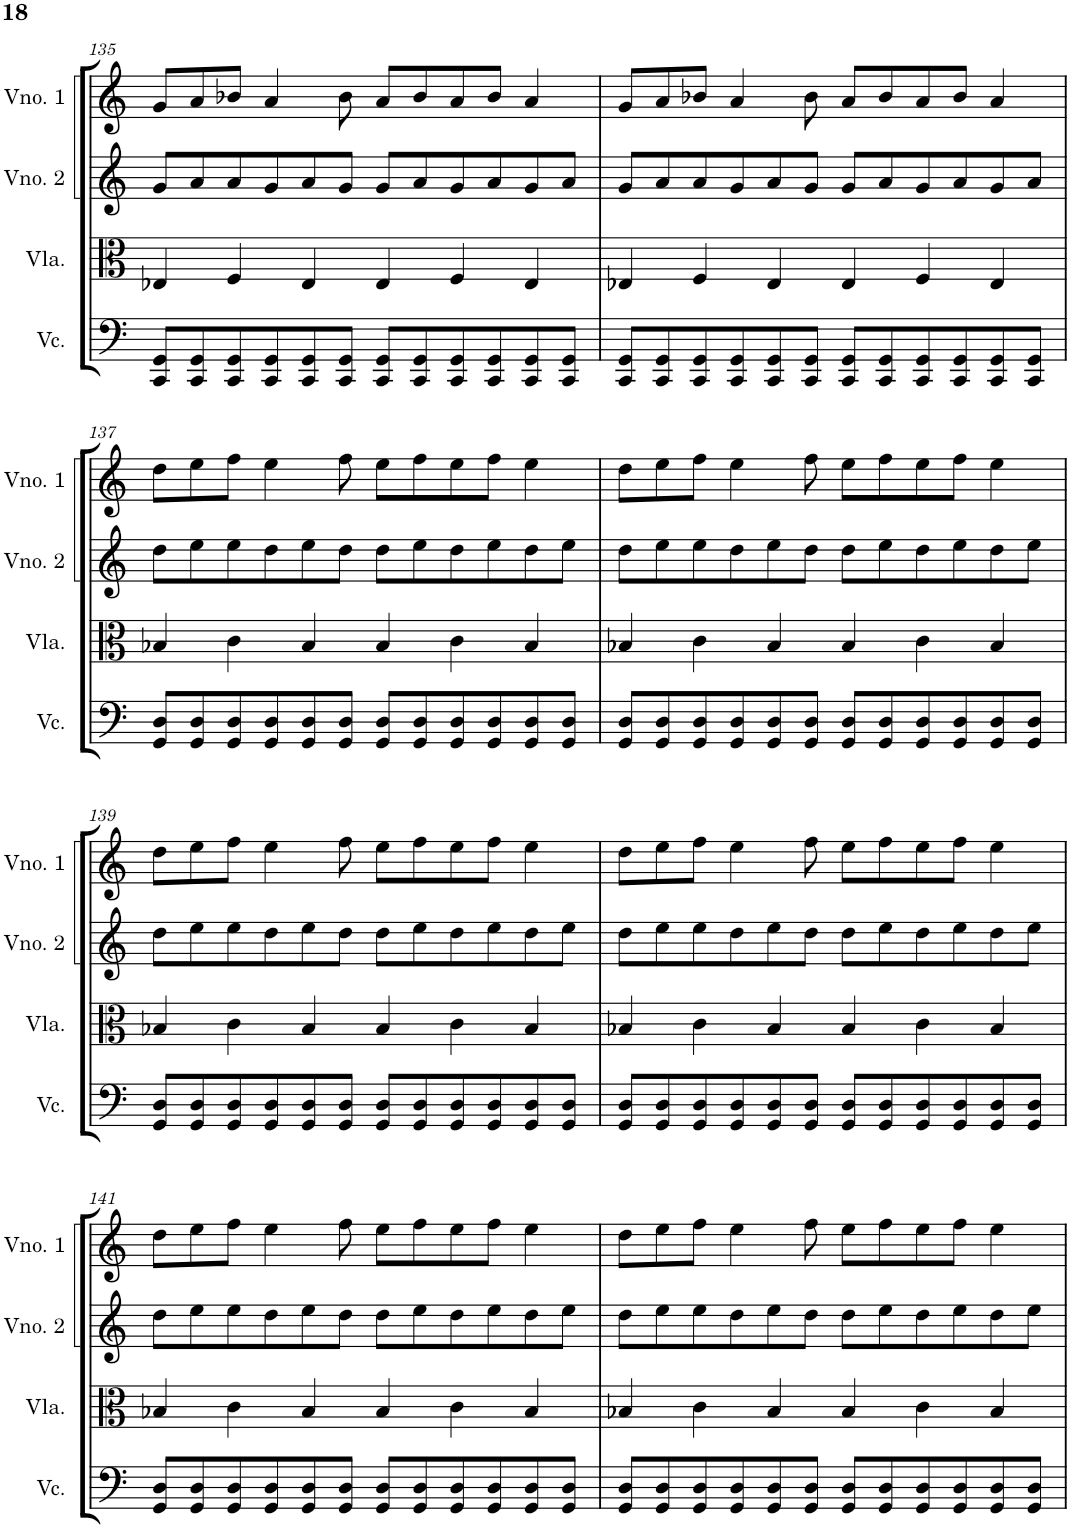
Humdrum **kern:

**kern	**kern	**kern	**kern
*part4	*part3	*part2	*part1
*staff4	*staff3	*staff2	*staff1
*I"Violoncelo	*I"Viola	*I"Violino 2	*I"Violino 1
*I'Vc.	*I'Vla.	*I'Vno. 2	*I'Vno. 1
!!LO:PB:g=z
*clefF4	*clefC3	*clefG2	*clefG2
*k[]	*k[]	*k[]	*k[]
*M6/4	*M6/4	*M6/4	*M6/4
=135	=135	=135	=135
8CC/ 8GG/L	4E-X/	8g/L	8g/L
8CC/ 8GG/	.	8a/	8a/
8CC/ 8GG/	4F/	8a/	8b-X/J
8CC/ 8GG/	.	8g/	4a/
8CC/ 8GG/	4E-/	8a/	.
8CC/ 8GG/J	.	8g/J	8b-\
8CC/ 8GG/L	4E-/	8g/L	8a/L
8CC/ 8GG/	.	8a/	8b-/
8CC/ 8GG/	4F/	8g/	8a/
8CC/ 8GG/	.	8a/	8b-/J
8CC/ 8GG/	4E-/	8g/	4a/
8CC/ 8GG/J	.	8a/J	.
=136	=136	=136	=136
8CC/ 8GG/L	4E-X/	8g/L	8g/L
8CC/ 8GG/	.	8a/	8a/
8CC/ 8GG/	4F/	8a/	8b-X/J
8CC/ 8GG/	.	8g/	4a/
8CC/ 8GG/	4E-/	8a/	.
8CC/ 8GG/J	.	8g/J	8b-\
8CC/ 8GG/L	4E-/	8g/L	8a/L
8CC/ 8GG/	.	8a/	8b-/
8CC/ 8GG/	4F/	8g/	8a/
8CC/ 8GG/	.	8a/	8b-/J
8CC/ 8GG/	4E-/	8g/	4a/
8CC/ 8GG/J	.	8a/J	.
!!LO:LB:g=z
=137	=137	=137	=137
8GG/ 8D/L	4B-X/	8dd\L	8dd\L
8GG/ 8D/	.	8ee\	8ee\
8GG/ 8D/	4c\	8ee\	8ff\J
8GG/ 8D/	.	8dd\	4ee\
8GG/ 8D/	4B-/	8ee\	.
8GG/ 8D/J	.	8dd\J	8ff\
8GG/ 8D/L	4B-/	8dd\L	8ee\L
8GG/ 8D/	.	8ee\	8ff\
8GG/ 8D/	4c\	8dd\	8ee\
8GG/ 8D/	.	8ee\	8ff\J
8GG/ 8D/	4B-/	8dd\	4ee\
8GG/ 8D/J	.	8ee\J	.
=138	=138	=138	=138
8GG/ 8D/L	4B-X/	8dd\L	8dd\L
8GG/ 8D/	.	8ee\	8ee\
8GG/ 8D/	4c\	8ee\	8ff\J
8GG/ 8D/	.	8dd\	4ee\
8GG/ 8D/	4B-/	8ee\	.
8GG/ 8D/J	.	8dd\J	8ff\
8GG/ 8D/L	4B-/	8dd\L	8ee\L
8GG/ 8D/	.	8ee\	8ff\
8GG/ 8D/	4c\	8dd\	8ee\
8GG/ 8D/	.	8ee\	8ff\J
8GG/ 8D/	4B-/	8dd\	4ee\
8GG/ 8D/J	.	8ee\J	.
!!LO:LB:g=z
=139	=139	=139	=139
8GG/ 8D/L	4B-X/	8dd\L	8dd\L
8GG/ 8D/	.	8ee\	8ee\
8GG/ 8D/	4c\	8ee\	8ff\J
8GG/ 8D/	.	8dd\	4ee\
8GG/ 8D/	4B-/	8ee\	.
8GG/ 8D/J	.	8dd\J	8ff\
8GG/ 8D/L	4B-/	8dd\L	8ee\L
8GG/ 8D/	.	8ee\	8ff\
8GG/ 8D/	4c\	8dd\	8ee\
8GG/ 8D/	.	8ee\	8ff\J
8GG/ 8D/	4B-/	8dd\	4ee\
8GG/ 8D/J	.	8ee\J	.
=140	=140	=140	=140
8GG/ 8D/L	4B-X/	8dd\L	8dd\L
8GG/ 8D/	.	8ee\	8ee\
8GG/ 8D/	4c\	8ee\	8ff\J
8GG/ 8D/	.	8dd\	4ee\
8GG/ 8D/	4B-/	8ee\	.
8GG/ 8D/J	.	8dd\J	8ff\
8GG/ 8D/L	4B-/	8dd\L	8ee\L
8GG/ 8D/	.	8ee\	8ff\
8GG/ 8D/	4c\	8dd\	8ee\
8GG/ 8D/	.	8ee\	8ff\J
8GG/ 8D/	4B-/	8dd\	4ee\
8GG/ 8D/J	.	8ee\J	.
!!LO:LB:g=z
=141	=141	=141	=141
8GG/ 8D/L	4B-X/	8dd\L	8dd\L
8GG/ 8D/	.	8ee\	8ee\
8GG/ 8D/	4c\	8ee\	8ff\J
8GG/ 8D/	.	8dd\	4ee\
8GG/ 8D/	4B-/	8ee\	.
8GG/ 8D/J	.	8dd\J	8ff\
8GG/ 8D/L	4B-/	8dd\L	8ee\L
8GG/ 8D/	.	8ee\	8ff\
8GG/ 8D/	4c\	8dd\	8ee\
8GG/ 8D/	.	8ee\	8ff\J
8GG/ 8D/	4B-/	8dd\	4ee\
8GG/ 8D/J	.	8ee\J	.
=142	=142	=142	=142
8GG/ 8D/L	4B-X/	8dd\L	8dd\L
8GG/ 8D/	.	8ee\	8ee\
8GG/ 8D/	4c\	8ee\	8ff\J
8GG/ 8D/	.	8dd\	4ee\
8GG/ 8D/	4B-/	8ee\	.
8GG/ 8D/J	.	8dd\J	8ff\
8GG/ 8D/L	4B-/	8dd\L	8ee\L
8GG/ 8D/	.	8ee\	8ff\
8GG/ 8D/	4c\	8dd\	8ee\
8GG/ 8D/	.	8ee\	8ff\J
8GG/ 8D/	4B-/	8dd\	4ee\
8GG/ 8D/J	.	8ee\J	.
=	=	=	=
*-	*-	*-	*-
